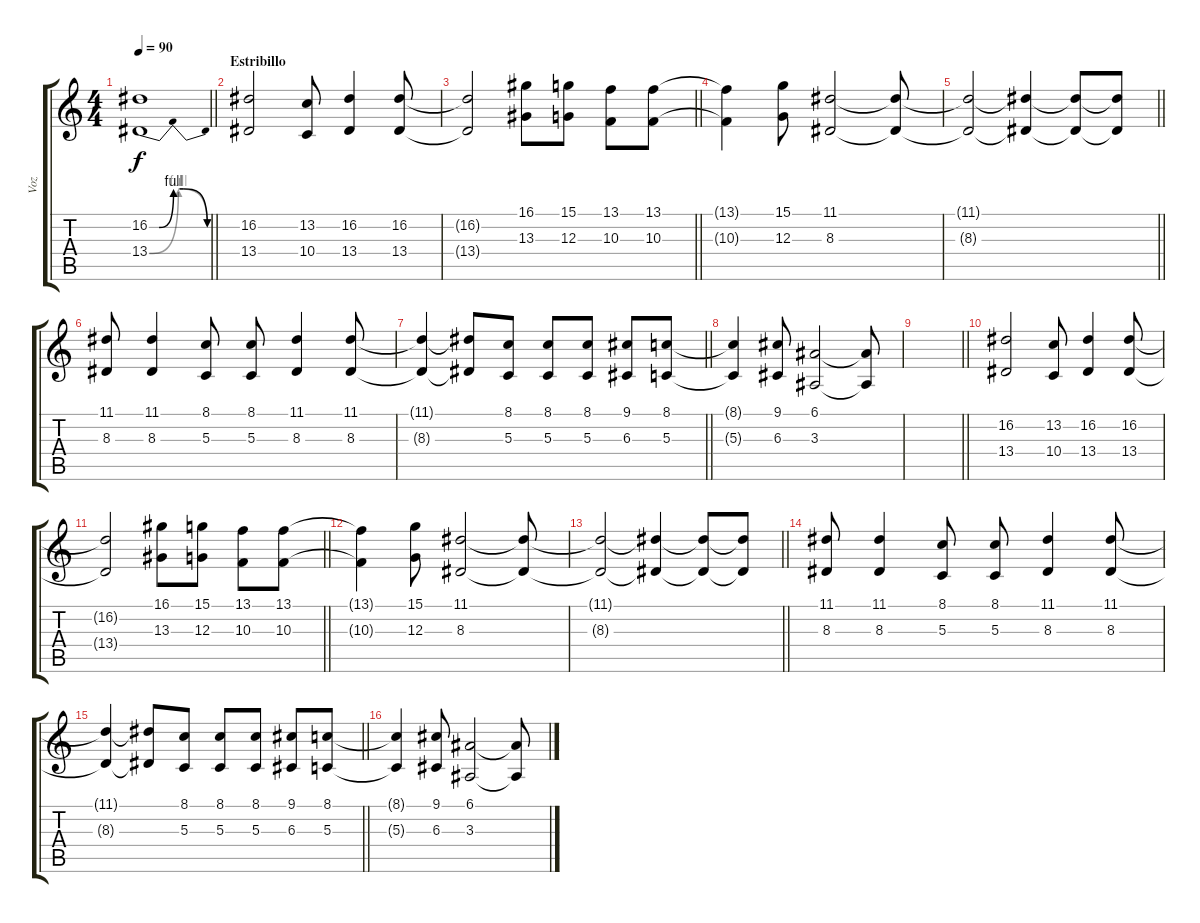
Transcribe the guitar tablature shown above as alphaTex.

\track ("Voz" "Voz") {instrument pad4choir}
\staff {score tabs}
\tuning (E4 B3 G3 D3 A2 E2) {hide}
\ts (4 4)
\tempo 90
\clef g2
\barLineRight lightlight
\ks c
(16.2{be (custom 0 0 10 0 25 4 35 4 60 0) t} 13.4{be (bendrelease 0 0 25 4 35 4 60 0) t}).1{dy f} |
\section ("" "Estribillo")
(16.2 13.4).2 (13.2 10.4).8 (16.2 13.4).4 (16.2 13.4).8 |
\barLineRight lightlight
(16.2{t} 13.4{t}).2 (16.1 13.3).8 (15.1 12.3).8 (13.1 10.3).8 (13.1 10.3).8 |
(13.1{t} 10.3{t}).4 (15.1 12.3).8 (11.1 8.3).2 (11.1{t} 8.3{t}).8 |
\barLineRight lightlight
(11.1{t} 8.3{t}).2 (11.1{t} 8.3{t}).4 (11.1{t} 8.3{t}).8 (11.1{t} 8.3{t}).8 |
(11.1 8.3).8 (11.1 8.3).4 (8.1 5.3).8 (8.1 5.3).8 (11.1 8.3).4 (11.1 8.3).8 |
\barLineRight lightlight
(11.1{t} 8.3{t}).4 (11.1{t} 8.3{t}).8 (8.1 5.3).8 (8.1 5.3).8 (8.1 5.3).8 (9.1 6.3).8 (8.1 5.3).8 |
(8.1{t} 5.3{t}).4 (9.1 6.3).8 (6.1 3.3).2 (6.1{t} 3.3{t}).8 |
\barLineRight lightlight
|
(16.2 13.4).2 (13.2 10.4).8 (16.2 13.4).4 (16.2 13.4).8 |
\barLineRight lightlight
(16.2{t} 13.4{t}).2 (16.1 13.3).8 (15.1 12.3).8 (13.1 10.3).8 (13.1 10.3).8 |
(13.1{t} 10.3{t}).4 (15.1 12.3).8 (11.1 8.3).2 (11.1{t} 8.3{t}).8 |
\barLineRight lightlight
(11.1{t} 8.3{t}).2 (11.1{t} 8.3{t}).4 (11.1{t} 8.3{t}).8 (11.1{t} 8.3{t}).8 |
(11.1 8.3).8 (11.1 8.3).4 (8.1 5.3).8 (8.1 5.3).8 (11.1 8.3).4 (11.1 8.3).8 |
\barLineRight lightlight
(11.1{t} 8.3{t}).4 (11.1{t} 8.3{t}).8 (8.1 5.3).8 (8.1 5.3).8 (8.1 5.3).8 (9.1 6.3).8 (8.1 5.3).8 |
(8.1{t} 5.3{t}).4 (9.1 6.3).8 (6.1 3.3).2 (6.1{t} 3.3{t}).8
